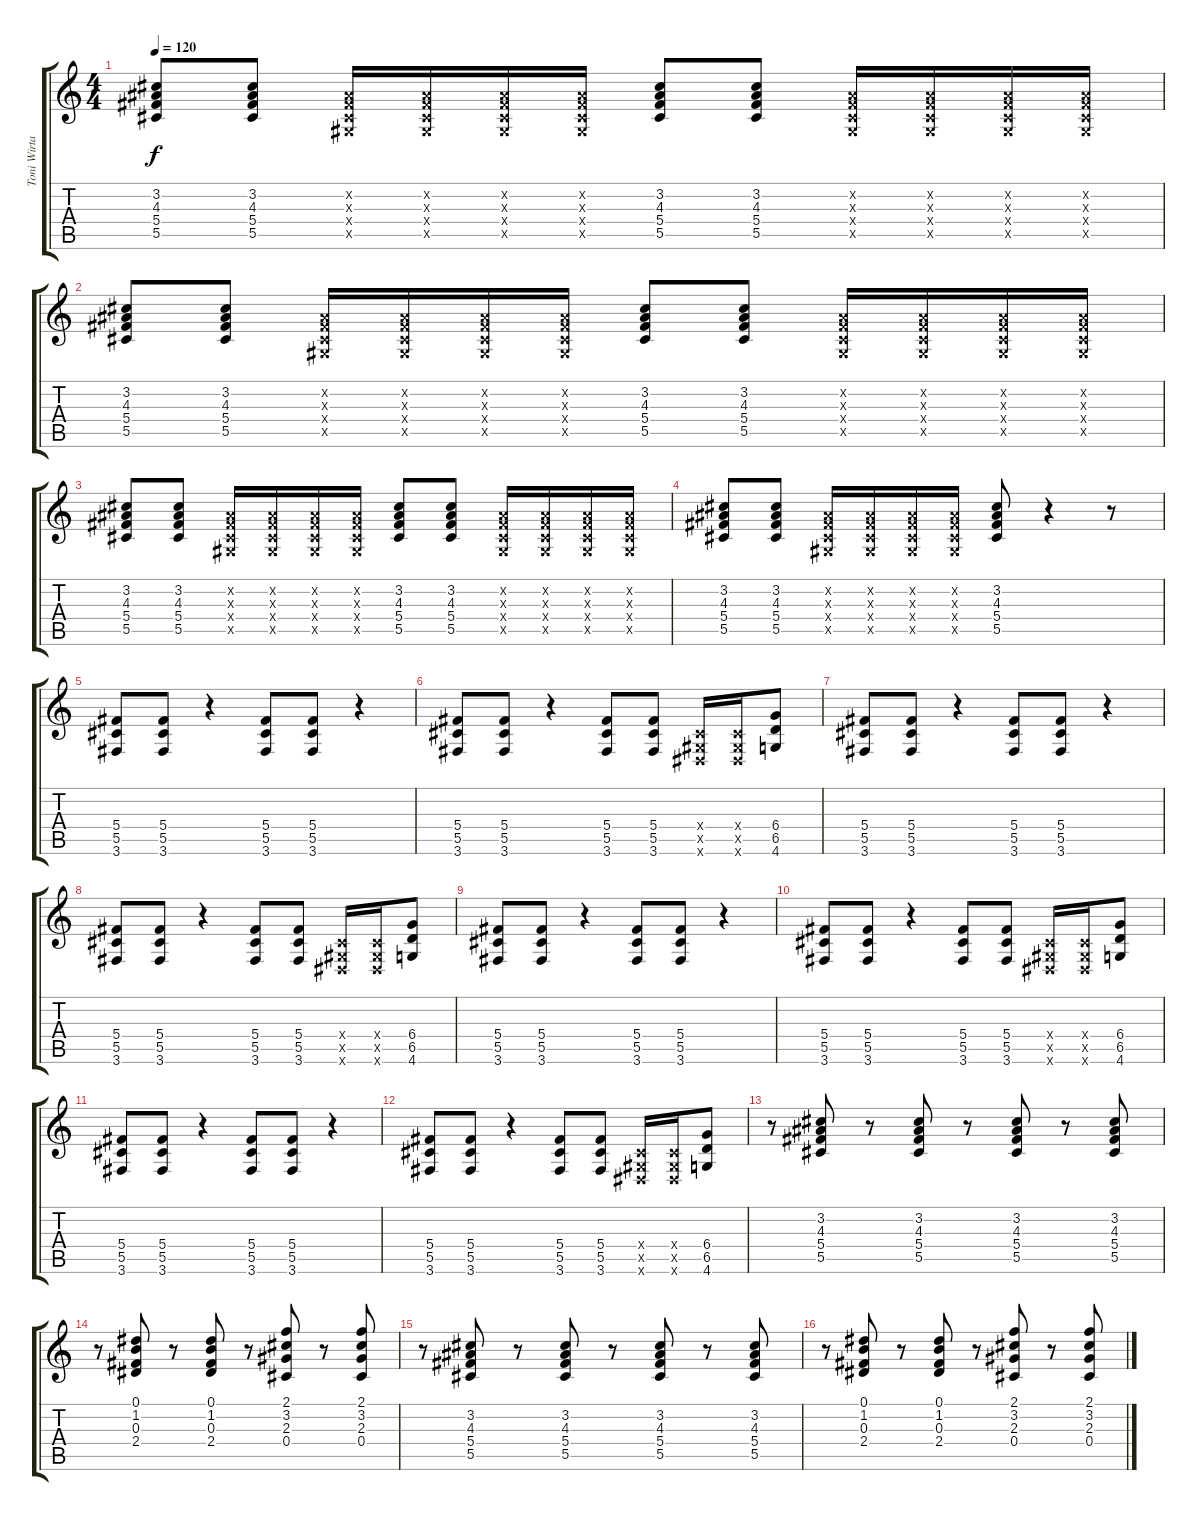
\track ("Toni Wirtanen" "Toni Wirta") {instrument distortionguitar}
\staff {score tabs}
\tuning (Eb4 Bb3 Gb3 Db3 Ab2 Eb2) {hide}
\ts (4 4)
\tempo 120
\clef g2
\ks c
(3.2 4.3 5.4 5.5).8{dy f instrument electricguitarclean} (3.2 4.3 5.4 5.5).8 (0.2{x} 0.3{x} 0.4{x} 0.5{x}).16 (0.2{x} 0.3{x} 0.4{x} 0.5{x}).16 (0.2{x} 0.3{x} 0.4{x} 0.5{x}).16 (0.2{x} 0.3{x} 0.4{x} 0.5{x}).16 (3.2 4.3 5.4 5.5).8 (3.2 4.3 5.4 5.5).8 (0.2{x} 0.3{x} 0.4{x} 0.5{x}).16 (0.2{x} 0.3{x} 0.4{x} 0.5{x}).16 (0.2{x} 0.3{x} 0.4{x} 0.5{x}).16 (0.2{x} 0.3{x} 0.4{x} 0.5{x}).16 |
(3.2 4.3 5.4 5.5).8 (3.2 4.3 5.4 5.5).8 (0.2{x} 0.3{x} 0.4{x} 0.5{x}).16 (0.2{x} 0.3{x} 0.4{x} 0.5{x}).16 (0.2{x} 0.3{x} 0.4{x} 0.5{x}).16 (0.2{x} 0.3{x} 0.4{x} 0.5{x}).16 (3.2 4.3 5.4 5.5).8 (3.2 4.3 5.4 5.5).8 (0.2{x} 0.3{x} 0.4{x} 0.5{x}).16 (0.2{x} 0.3{x} 0.4{x} 0.5{x}).16 (0.2{x} 0.3{x} 0.4{x} 0.5{x}).16 (0.2{x} 0.3{x} 0.4{x} 0.5{x}).16 |
(3.2 4.3 5.4 5.5).8 (3.2 4.3 5.4 5.5).8 (0.2{x} 0.3{x} 0.4{x} 0.5{x}).16 (0.2{x} 0.3{x} 0.4{x} 0.5{x}).16 (0.2{x} 0.3{x} 0.4{x} 0.5{x}).16 (0.2{x} 0.3{x} 0.4{x} 0.5{x}).16 (3.2 4.3 5.4 5.5).8 (3.2 4.3 5.4 5.5).8 (0.2{x} 0.3{x} 0.4{x} 0.5{x}).16 (0.2{x} 0.3{x} 0.4{x} 0.5{x}).16 (0.2{x} 0.3{x} 0.4{x} 0.5{x}).16 (0.2{x} 0.3{x} 0.4{x} 0.5{x}).16 |
(3.2 4.3 5.4 5.5).8 (3.2 4.3 5.4 5.5).8 (0.2{x} 0.3{x} 0.4{x} 0.5{x}).16 (0.2{x} 0.3{x} 0.4{x} 0.5{x}).16 (0.2{x} 0.3{x} 0.4{x} 0.5{x}).16 (0.2{x} 0.3{x} 0.4{x} 0.5{x}).16 (3.2 4.3 5.4 5.5).8 r.4 r.8 |
(5.4 5.5 3.6).8{instrument distortionguitar} (5.4 5.5 3.6).8 r.4 (5.4 5.5 3.6).8 (5.4 5.5 3.6).8 r.4 |
(5.4 5.5 3.6).8 (5.4 5.5 3.6).8 r.4 (5.4 5.5 3.6).8 (5.4 5.5 3.6).8 (0.4{x} 0.5{x} 0.6{x}).16 (0.4{x} 0.5{x} 0.6{x}).16 (6.4 6.5 4.6).8 |
(5.4 5.5 3.6).8 (5.4 5.5 3.6).8 r.4 (5.4 5.5 3.6).8 (5.4 5.5 3.6).8 r.4 |
(5.4 5.5 3.6).8 (5.4 5.5 3.6).8 r.4 (5.4 5.5 3.6).8 (5.4 5.5 3.6).8 (0.4{x} 0.5{x} 0.6{x}).16 (0.4{x} 0.5{x} 0.6{x}).16 (6.4 6.5 4.6).8 |
(5.4 5.5 3.6).8 (5.4 5.5 3.6).8 r.4 (5.4 5.5 3.6).8 (5.4 5.5 3.6).8 r.4 |
(5.4 5.5 3.6).8 (5.4 5.5 3.6).8 r.4 (5.4 5.5 3.6).8 (5.4 5.5 3.6).8 (0.4{x} 0.5{x} 0.6{x}).16 (0.4{x} 0.5{x} 0.6{x}).16 (6.4 6.5 4.6).8 |
(5.4 5.5 3.6).8 (5.4 5.5 3.6).8 r.4 (5.4 5.5 3.6).8 (5.4 5.5 3.6).8 r.4 |
(5.4 5.5 3.6).8 (5.4 5.5 3.6).8 r.4 (5.4 5.5 3.6).8 (5.4 5.5 3.6).8 (0.4{x} 0.5{x} 0.6{x}).16 (0.4{x} 0.5{x} 0.6{x}).16 (6.4 6.5 4.6).8 |
r.8{instrument electricguitarclean} (3.2 4.3 5.4 5.5).8 r.8 (3.2 4.3 5.4 5.5).8 r.8 (3.2 4.3 5.4 5.5).8 r.8 (3.2 4.3 5.4 5.5).8 |
r.8 (0.1 1.2 0.3 2.4).8 r.8 (0.1 1.2 0.3 2.4).8 r.8 (2.1 3.2 2.3 0.4).8 r.8 (2.1 3.2 2.3 0.4).8 |
r.8 (3.2 4.3 5.4 5.5).8 r.8 (3.2 4.3 5.4 5.5).8 r.8 (3.2 4.3 5.4 5.5).8 r.8 (3.2 4.3 5.4 5.5).8 |
r.8 (0.1 1.2 0.3 2.4).8 r.8 (0.1 1.2 0.3 2.4).8 r.8 (2.1 3.2 2.3 0.4).8 r.8 (2.1 3.2 2.3 0.4).8
